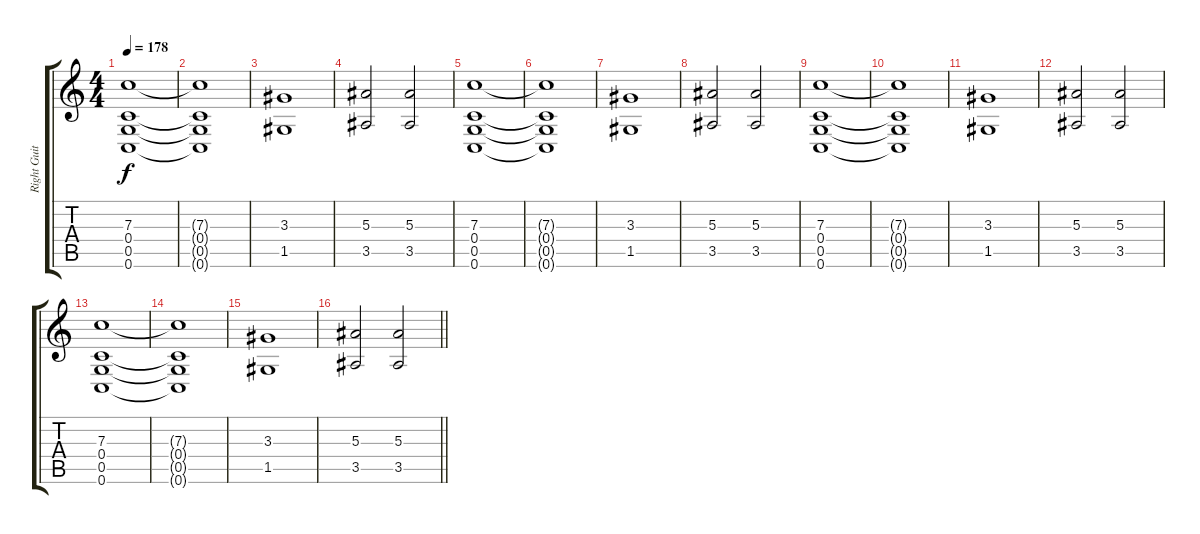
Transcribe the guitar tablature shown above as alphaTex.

\track ("Right Guitar" "Right Guit") {instrument distortionguitar}
\staff {score tabs}
\tuning (D4 A3 F3 C3 G2 C2) {hide}
\ts (4 4)
\tempo 178
\clef g2
\ks c
(7.3 0.4 0.5 0.6).1{dy f} |
(7.3{t} 0.4{t} 0.5{t} 0.6{t}).1 |
(3.3 1.5).1 |
(5.3 3.5).2 (5.3 3.5).2 |
(7.3 0.4 0.5 0.6).1 |
(7.3{t} 0.4{t} 0.5{t} 0.6{t}).1 |
(3.3 1.5).1 |
(5.3 3.5).2 (5.3 3.5).2 |
(7.3 0.4 0.5 0.6).1 |
(7.3{t} 0.4{t} 0.5{t} 0.6{t}).1 |
(3.3 1.5).1 |
(5.3 3.5).2 (5.3 3.5).2 |
(7.3 0.4 0.5 0.6).1 |
(7.3{t} 0.4{t} 0.5{t} 0.6{t}).1 |
(3.3 1.5).1 |
\barLineRight lightlight
(5.3 3.5).2 (5.3 3.5).2
